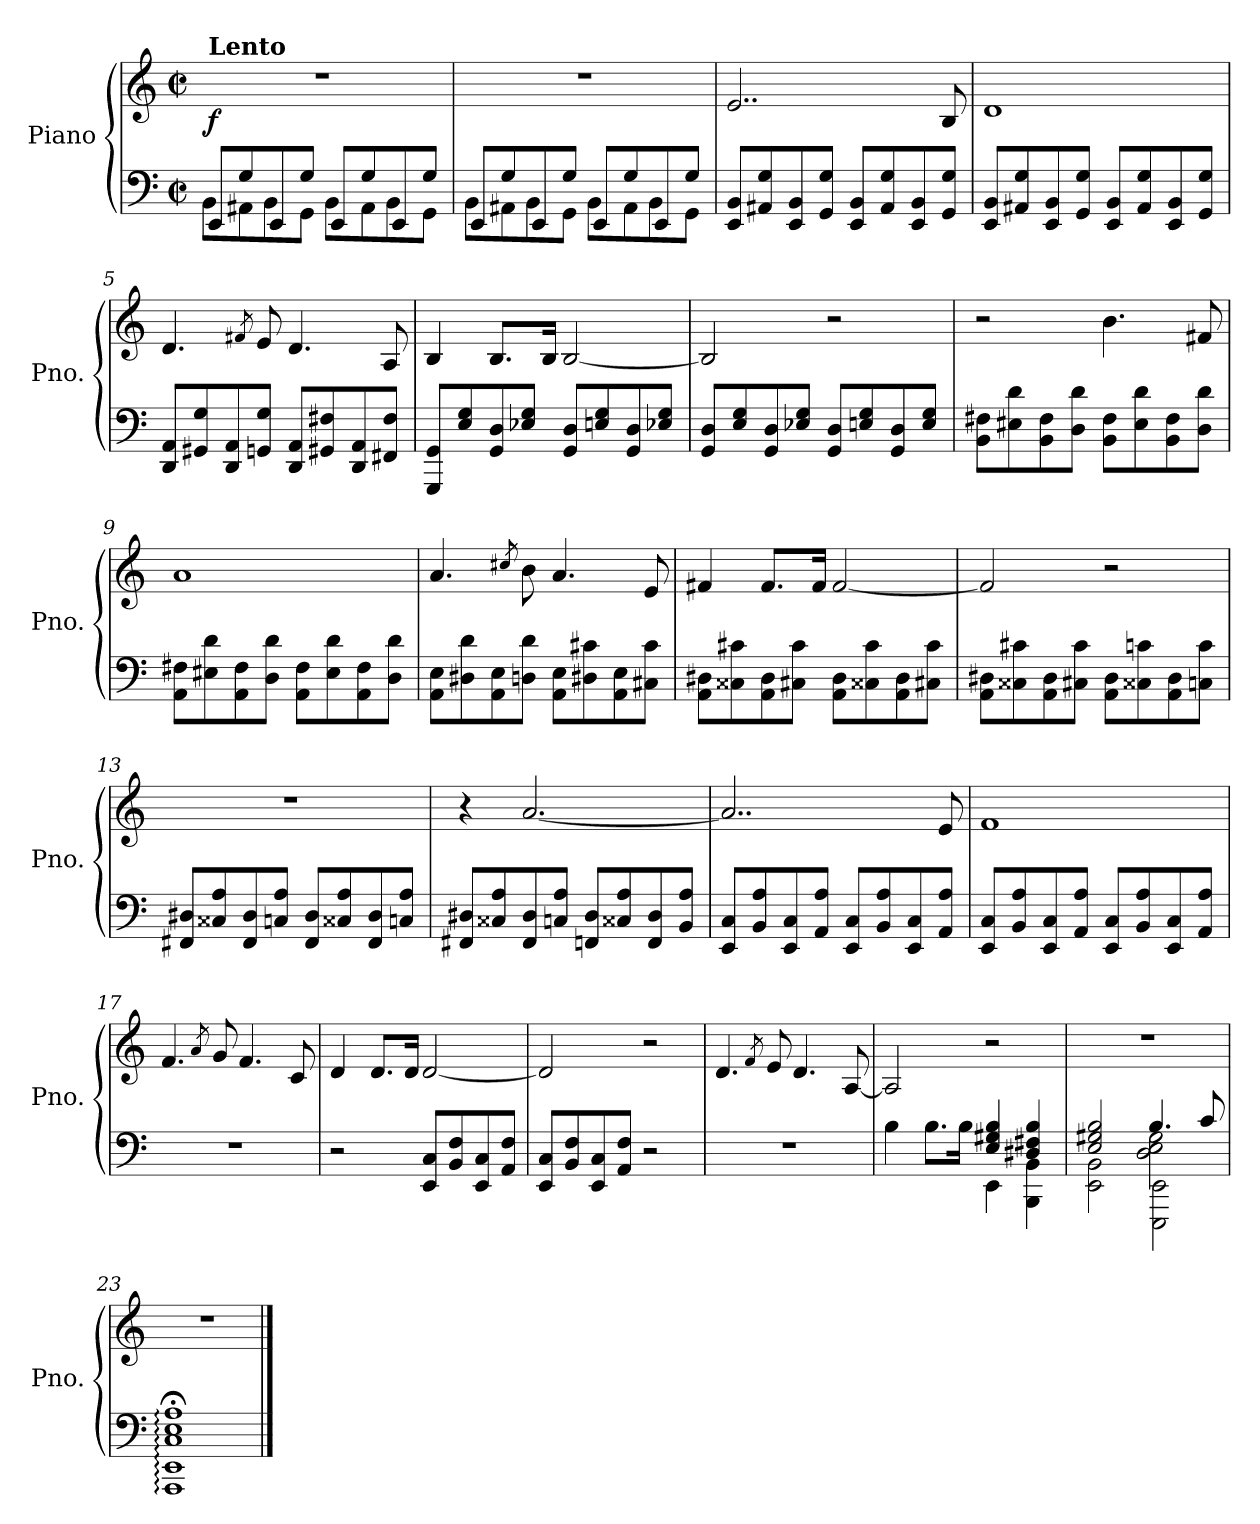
**kern	**kern	**dynam
*part1	*part1	*part1
*staff2	*staff1	*staff1/2
*I"Piano	*	*
*I'Pno.	*	*
*clefF4	*clefG2	*
*k[]	*k[]	*
*M2/2	*M2/2	*
*met(c|)	*met(c|)	*
=1	=1	=1
*^	*	*
!	!	!LO:TX:a:B:t=Lento	!
!	!	!	!LO:DY:b
8EE/L	8BB\L	1r	f
8G/	8AA#X\	.	.
8EE/	8BB\	.	.
8G/J	8GG\J	.	.
8EE/L	8BB\L	.	.
8G/	8AA#\	.	.
8EE/	8BB\	.	.
8G/J	8GG\J	.	.
=2	=2	=2	=2
8EE/L	8BB\L	1r	.
8G/	8AA#X\	.	.
8EE/	8BB\	.	.
8G/J	8GG\J	.	.
8EE/L	8BB\L	.	.
8G/	8AA#\	.	.
8EE/	8BB\	.	.
8G/J	8GG\J	.	.
*v	*v	*	*
=3	=3	=3
8EE/ 8BB/L	2..e/	.
8AA#X/ 8G/	.	.
8EE/ 8BB/	.	.
8GG/ 8G/J	.	.
8EE/ 8BB/L	.	.
8AA#/ 8G/	.	.
8EE/ 8BB/	.	.
8GG/ 8G/J	8B/	.
=4	=4	=4
8EE/ 8BB/L	1d	.
8AA#X/ 8G/	.	.
8EE/ 8BB/	.	.
8GG/ 8G/J	.	.
8EE/ 8BB/L	.	.
8AA#/ 8G/	.	.
8EE/ 8BB/	.	.
8GG/ 8G/J	.	.
=5	=5	=5
8DD/ 8AA/L	4.d/	.
8GG#X/ 8G/	.	.
8DD/ 8AA/	.	.
.	8qf#X/	.
8GGn/ 8G/J	8e/	.
8DD/ 8AA/L	4.d/	.
8GG#X/ 8F#X/	.	.
8DD/ 8AA/	.	.
8FF#X/ 8F#/J	8A/	.
!!LO:LB:g=z
=6	=6	=6
8GGG/ 8GG/L	4B/	.
8E/ 8G/	.	.
8GG/ 8D/	8.B/L	.
8E-X/ 8G/J	.	.
.	16B/Jk	.
8GG/ 8D/L	[2B/	.
8En/ 8G/	.	.
8GG/ 8D/	.	.
8E-X/ 8G/J	.	.
=7	=7	=7
8GG/ 8D/L	2B/]	.
8E/ 8G/	.	.
8GG/ 8D/	.	.
8E-X/ 8G/J	.	.
8GG/ 8D/L	2r	.
8En/ 8G/	.	.
8GG/ 8D/	.	.
8E/ 8G/J	.	.
=8	=8	=8
8BB\ 8F#X\L	2r	.
8E#X\ 8d\	.	.
8BB\ 8F#\	.	.
8D\ 8d\J	.	.
8BB\ 8F#\L	4.b\	.
8E#\ 8d\	.	.
8BB\ 8F#\	.	.
8D\ 8d\J	8f#X/	.
=9	=9	=9
8AA\ 8F#X\L	1a	.
8E#X\ 8d\	.	.
8AA\ 8F#\	.	.
8D\ 8d\J	.	.
8AA\ 8F#\L	.	.
8E#\ 8d\	.	.
8AA\ 8F#\	.	.
8D\ 8d\J	.	.
=10	=10	=10
8AA\ 8E\L	4.a/	.
8D#X\ 8d\	.	.
8AA\ 8E\	.	.
.	8qcc#X/	.
8Dn\ 8d\J	8b\	.
8AA\ 8E\L	4.a/	.
8D#X\ 8c#X\	.	.
8AA\ 8E\	.	.
8C#X\ 8c#\J	8e/	.
!!LO:LB:g=z
=11	=11	=11
8AA\ 8D#X\L	4f#X/	.
8C##X\ 8c#X\	.	.
8AA\ 8D#\	8.f#/L	.
8C#X\ 8c#\J	.	.
.	16f#/Jk	.
8AA\ 8D#\L	[2f#/	.
8C##X\ 8c#\	.	.
8AA\ 8D#\	.	.
8C#X\ 8c#\J	.	.
=12	=12	=12
8AA\ 8D#X\L	2f#/]	.
8C##X\ 8c#X\	.	.
8AA\ 8D#\	.	.
8C#X\ 8c#\J	.	.
8AA\ 8D#\L	2r	.
8C##X\ 8cn\	.	.
8AA\ 8D#\	.	.
8Cn\ 8c\J	.	.
=13	=13	=13
8FF#X/ 8D#X/L	1r	.
8C##X/ 8A/	.	.
8FF#/ 8D#/	.	.
8Cn/ 8A/J	.	.
8FF#/ 8D#/L	.	.
8C##X/ 8A/	.	.
8FF#/ 8D#/	.	.
8Cn/ 8A/J	.	.
=14	=14	=14
8FF#X/ 8D#X/L	4r	.
8C##X/ 8A/	.	.
8FF#/ 8D#/	[2.a/	.
8Cn/ 8A/J	.	.
8FFn/ 8D#/L	.	.
8C##X/ 8A/	.	.
8FF/ 8D#/	.	.
8BB/ 8A/J	.	.
=15	=15	=15
8EE/ 8C/L	2..a/]	.
8BB/ 8A/	.	.
8EE/ 8C/	.	.
8AA/ 8A/J	.	.
8EE/ 8C/L	.	.
8BB/ 8A/	.	.
8EE/ 8C/	.	.
8AA/ 8A/J	8e/	.
!!LO:LB:g=z
=16	=16	=16
8EE/ 8C/L	1f	.
8BB/ 8A/	.	.
8EE/ 8C/	.	.
8AA/ 8A/J	.	.
8EE/ 8C/L	.	.
8BB/ 8A/	.	.
8EE/ 8C/	.	.
8AA/ 8A/J	.	.
=17	=17	=17
1r	4.f/	.
.	8qa/	.
.	8g/	.
.	4.f/	.
.	8c/	.
=18	=18	=18
2r	4d/	.
.	8.d/L	.
.	16d/Jk	.
8EE/ 8C/L	[2d/	.
8BB/ 8F/	.	.
8EE/ 8C/	.	.
8AA/ 8F/J	.	.
=19	=19	=19
8EE/ 8C/L	2d/]	.
8BB/ 8F/	.	.
8EE/ 8C/	.	.
8AA/ 8F/J	.	.
2r	2r	.
=20	=20	=20
1r	4.d/	.
.	8qf/	.
.	8e/	.
.	4.d/	.
.	[8A/	.
=21	=21	=21
*^	*	*
4B\	2ryy	2A/]	.
8.B\L	.	.	.
16B\Jk	.	.	.
4E/ 4G#X/ 4B/	4EE\	2r	.
4D#X/ 4F#X/ 4B/	4BBB\ 4BB\	.	.
=22	=22	=22	=22
*	*^	*	*
2E/ 2G#X/ 2B/	2EE\ 2BB\	2ryy	1r	.
4.B/	2D\ 2E\ 2G#\	2EEE\ 2EE\	.	.
8c/	.	.	.	.
*v	*v	*v	*	*
=23	=23	=23
1AAA;<: 1EE;<: 1C;<: 1E;<: 1A;<:	1r	.
==	==	==
*-	*-	*-
